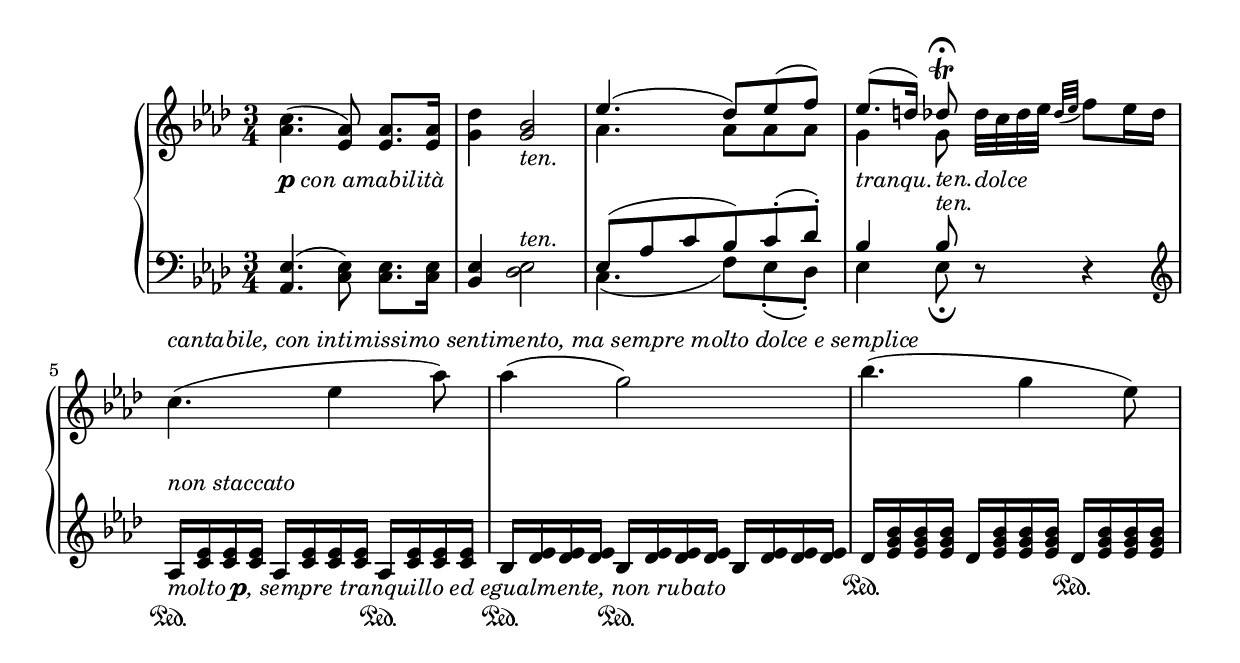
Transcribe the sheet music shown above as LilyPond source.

%% DO NOT EDIT this file manually; it is automatically
%% generated from LSR http://lsr.di.unimi.it
%% Make any changes in LSR itself, or in Documentation/snippets/new/ ,
%% and then run scripts/auxiliar/makelsr.py
%%
%% This file is in the public domain.
\version "2.18.0"

\header {
  lsrtags = "headword"

  texidoc = "
Text headword

"
  doctitle = "Text headword"
} % begin verbatim

\include "english.ly"

% NR 1.8 Text

% L. v. Beethoven, Op. 110
% Piano sonata 31
% measures 1 - 7

\layout {
  \context {
    \Score
    \override SpacingSpanner.base-shortest-duration =
    #(ly:make-moment 1/20)
  }
}

\new PianoStaff <<

  % RH staff
  \new Staff {
    \clef treble
    \key af \major
    \time 3/4

    \once \override TextScript.staff-padding = #4
    <c'' af'>4. (
    _ \markup { \dynamic p \italic { con amabilità } }
    <af' ef'>8 )
    <af' ef'>8. [
    <af' ef'>16 ]

    |

    <df'' g'>4
    <bf' g'>2
    _ \markup { \italic { ten. } }

    |

    <<

      \new Voice {
        \voiceOne
        ef''4. (
        df''8 [ )
        ef'' (
        f'' ) ]

        |

        \once \override TextScript.staff-padding = #4
        ef''8. (
        _ \markup { \italic { tranqu. } }
        d''16 )
        df''8 \trill \fermata
        _ \markup { \italic { ten. } }
      }

      \new Voice {
        \voiceTwo
        af'4.
        af'8 [
        af'8
        af'8 ]

        |

        g'4
        g'8
      }

    >>

    \oneVoice
    \once \override TextScript.staff-padding = #4
    df''32
    _ \markup { \italic dolce }
    c''32
    df''32
    ef''32
    \acciaccatura { df'' ef''  }
    f''8
    ef''16
    df''16

    |
    \break
    \overrideProperty Score.NonMusicalPaperColumn.line-break-system-details #'((alignment-distances . (12)))

    c''4. (
    ^ \markup \italic { cantabile, con intimissimo sentimento,
      ma sempre molto dolce e semplice }
    ef''4
    af''8 )

    |

    af''4 (
    g''2 )

    |

    bf''4. (
    g''4
    ef''8 )

    |
  }

  % LH
  \new Staff {
    \clef bass
    \key af \major
    \time 3/4

    <ef af,>4. (
    <ef c>8 )
    <ef c>8. [
    <ef c>16 ]

    |

    <ef bf,>4
    <ef df>2 ^ \markup { \italic ten. }

    |

    <<

      \new Voice {
        \voiceOne
        ef8 [ (
        af8
        c'8
        bf8 )
        c'8 ( \staccato
        df'8 ]  ) \staccato

        |

        bf4
        bf8 ^ \markup { \italic ten. }
      }

      \new Voice {
        \voiceTwo
        c4. (
        f8 [ )
        ef8 ( \staccato
        df8 ] ) \staccato

        |

        ef4
        ef8 \fermata
      }

    >>

    \oneVoice
    r8
    r4
    \clef treble

    |

    \override Staff.SustainPedalLineSpanner.outside-staff-priority = #1000
    \override Staff.SustainPedalLineSpanner.staff-padding = #7
    \once \override TextScript.padding = #2
    af16 \sustainOn
    ^ \markup \italic { non staccato }
    _ \markup \italic { molto \concat { \dynamic { p } , } sempre tranquillo
      ed egualmente, non rubato }
    <ef' c'>16
    <ef' c'>16
    <ef' c'>16
    af16
    <ef' c'>16
    <ef' c'>16
    <ef' c'>16
    af16 \sustainOn
    <ef' c'>16
    <ef' c'>16
    <ef' c'>16

    |

    bf16 \sustainOn
    <ef' df'>16
    <ef' df'>16
    <ef' df'>16
    bf16 \sustainOn
    <ef' df'>16
    <ef' df'>16
    <ef' df'>16
    bf16
    <ef' df'>16
    <ef' df'>16
    <ef' df'>16

    |

    \override Staff.SustainPedalLineSpanner.staff-padding = #4
    df'16 \sustainOn
    <bf' g' ef'>16
    <bf' g' ef'>16
    <bf' g' ef'>16
    df'16
    <bf' g' ef'>16
    <bf' g' ef'>16
    <bf' g' ef'>16
    df'16 \sustainOn
    <bf' g' ef'>16
    <bf' g' ef'>16
    <bf' g' ef'>16

    |
  }

>>
